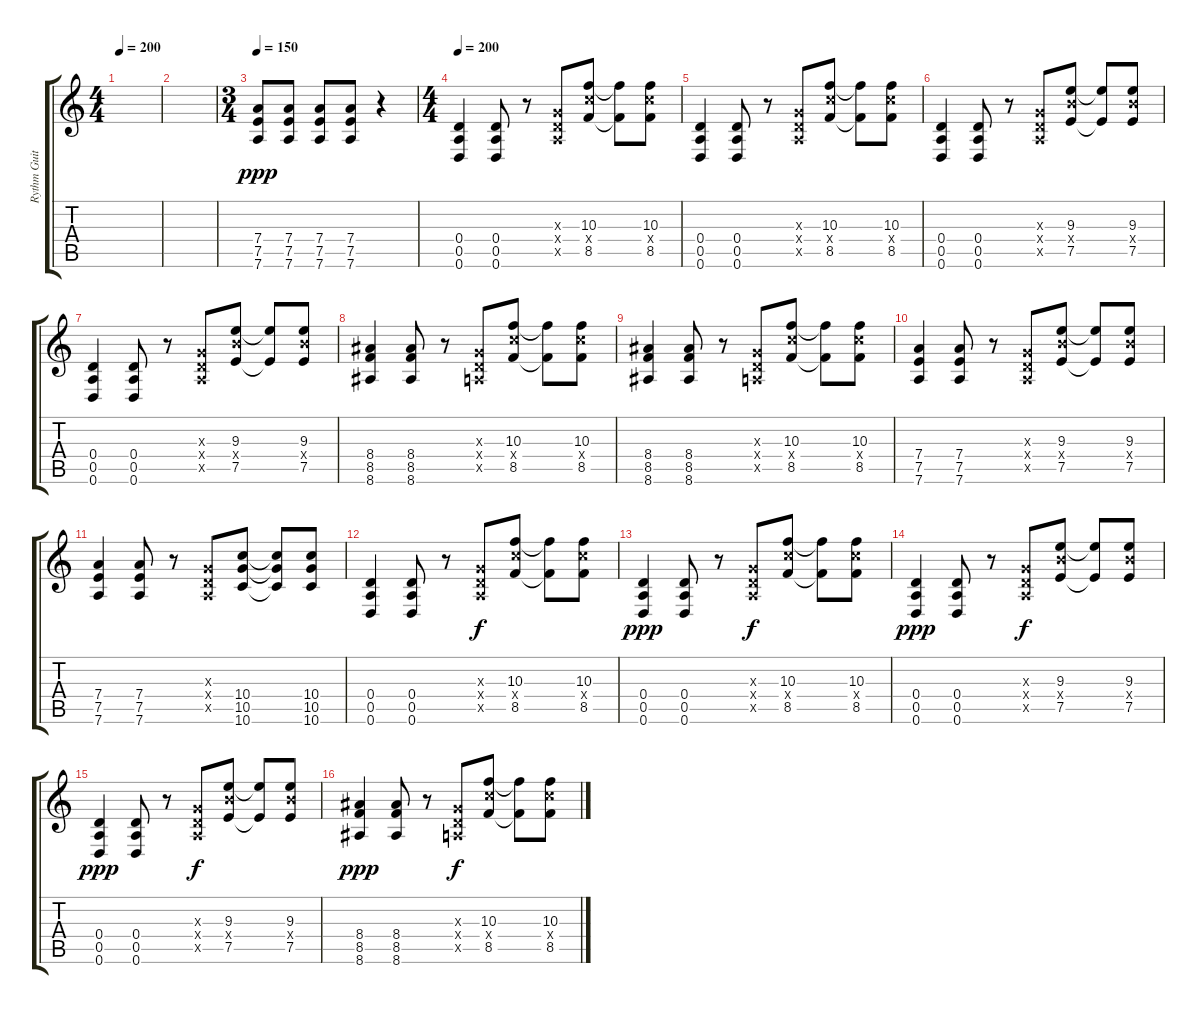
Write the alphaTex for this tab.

\track ("Rythm Guitar" "Rythm Guit") {instrument distortionguitar}
\staff {score tabs}
\tuning (E4 B3 G3 D3 A2 D2) {hide}
\ts (4 4)
\tempo 200
\clef g2
\ks c
|
|
\ts (3 4)
\tempo 150
(7.4 7.5 7.6).8{dy ppp} (7.4 7.5 7.6).8 (7.4 7.5 7.6).8 (7.4 7.5 7.6).8 r.4 |
\ts (4 4)
\tempo 200
(0.4 0.5 0.6).4 (0.4 0.5 0.6).8 r.8 (0.3{x} 0.4{x} 0.5{x}).8 (10.3 10.4{x} 8.5).8 (10.3{t} 8.5{t}).8 (10.3 10.4{x} 8.5).8 |
(0.4 0.5 0.6).4 (0.4 0.5 0.6).8 r.8 (0.3{x} 0.4{x} 0.5{x}).8 (10.3 10.4{x} 8.5).8 (10.3{t} 8.5{t}).8 (10.3 10.4{x} 8.5).8 |
(0.4 0.5 0.6).4 (0.4 0.5 0.6).8 r.8 (0.3{x} 0.4{x} 0.5{x}).8 (9.3 9.4{x} 7.5).8 (9.3{t} 7.5{t}).8 (9.3 9.4{x} 7.5).8 |
(0.4 0.5 0.6).4 (0.4 0.5 0.6).8 r.8 (0.3{x} 0.4{x} 0.5{x}).8 (9.3 9.4{x} 7.5).8 (9.3{t} 7.5{t}).8 (9.3 9.4{x} 7.5).8 |
(8.4 8.5 8.6).4 (8.4 8.5 8.6).8 r.8 (0.3{x} 0.4{x} 0.5{x}).8 (10.3 10.4{x} 8.5).8 (10.3{t} 8.5{t}).8 (10.3 10.4{x} 8.5).8 |
(8.4 8.5 8.6).4 (8.4 8.5 8.6).8 r.8 (0.3{x} 0.4{x} 0.5{x}).8 (10.3 10.4{x} 8.5).8 (10.3{t} 8.5{t}).8 (10.3 10.4{x} 8.5).8 |
(7.4 7.5 7.6).4 (7.4 7.5 7.6).8 r.8 (0.3{x} 0.4{x} 0.5{x}).8 (9.3 9.4{x} 7.5).8 (9.3{t} 7.5{t}).8 (9.3 9.4{x} 7.5).8 |
(7.4 7.5 7.6).4 (7.4 7.5 7.6).8 r.8 (0.3{x} 0.4{x} 0.5{x}).8 (10.4 10.5 10.6).8 (10.4{t} 10.5{t} 10.6{t}).8 (10.4 10.5 10.6).8 |
(0.4 0.5 0.6).4 (0.4 0.5 0.6).8 r.8 (0.3{x} 0.4{x} 0.5{x}).8{dy f} (10.3 10.4{x} 8.5).8 (10.3{t} 8.5{t}).8 (10.3 10.4{x} 8.5).8 |
(0.4 0.5 0.6).4{dy ppp} (0.4 0.5 0.6).8 r.8 (0.3{x} 0.4{x} 0.5{x}).8{dy f} (10.3 10.4{x} 8.5).8 (10.3{t} 8.5{t}).8 (10.3 10.4{x} 8.5).8 |
(0.4 0.5 0.6).4{dy ppp} (0.4 0.5 0.6).8 r.8 (0.3{x} 0.4{x} 0.5{x}).8{dy f} (9.3 9.4{x} 7.5).8 (9.3{t} 7.5{t}).8 (9.3 9.4{x} 7.5).8 |
(0.4 0.5 0.6).4{dy ppp} (0.4 0.5 0.6).8 r.8 (0.3{x} 0.4{x} 0.5{x}).8{dy f} (9.3 9.4{x} 7.5).8 (9.3{t} 7.5{t}).8 (9.3 9.4{x} 7.5).8 |
(8.4 8.5 8.6).4{dy ppp} (8.4 8.5 8.6).8 r.8 (0.3{x} 0.4{x} 0.5{x}).8{dy f} (10.3 10.4{x} 8.5).8 (10.3{t} 8.5{t}).8 (10.3 10.4{x} 8.5).8
